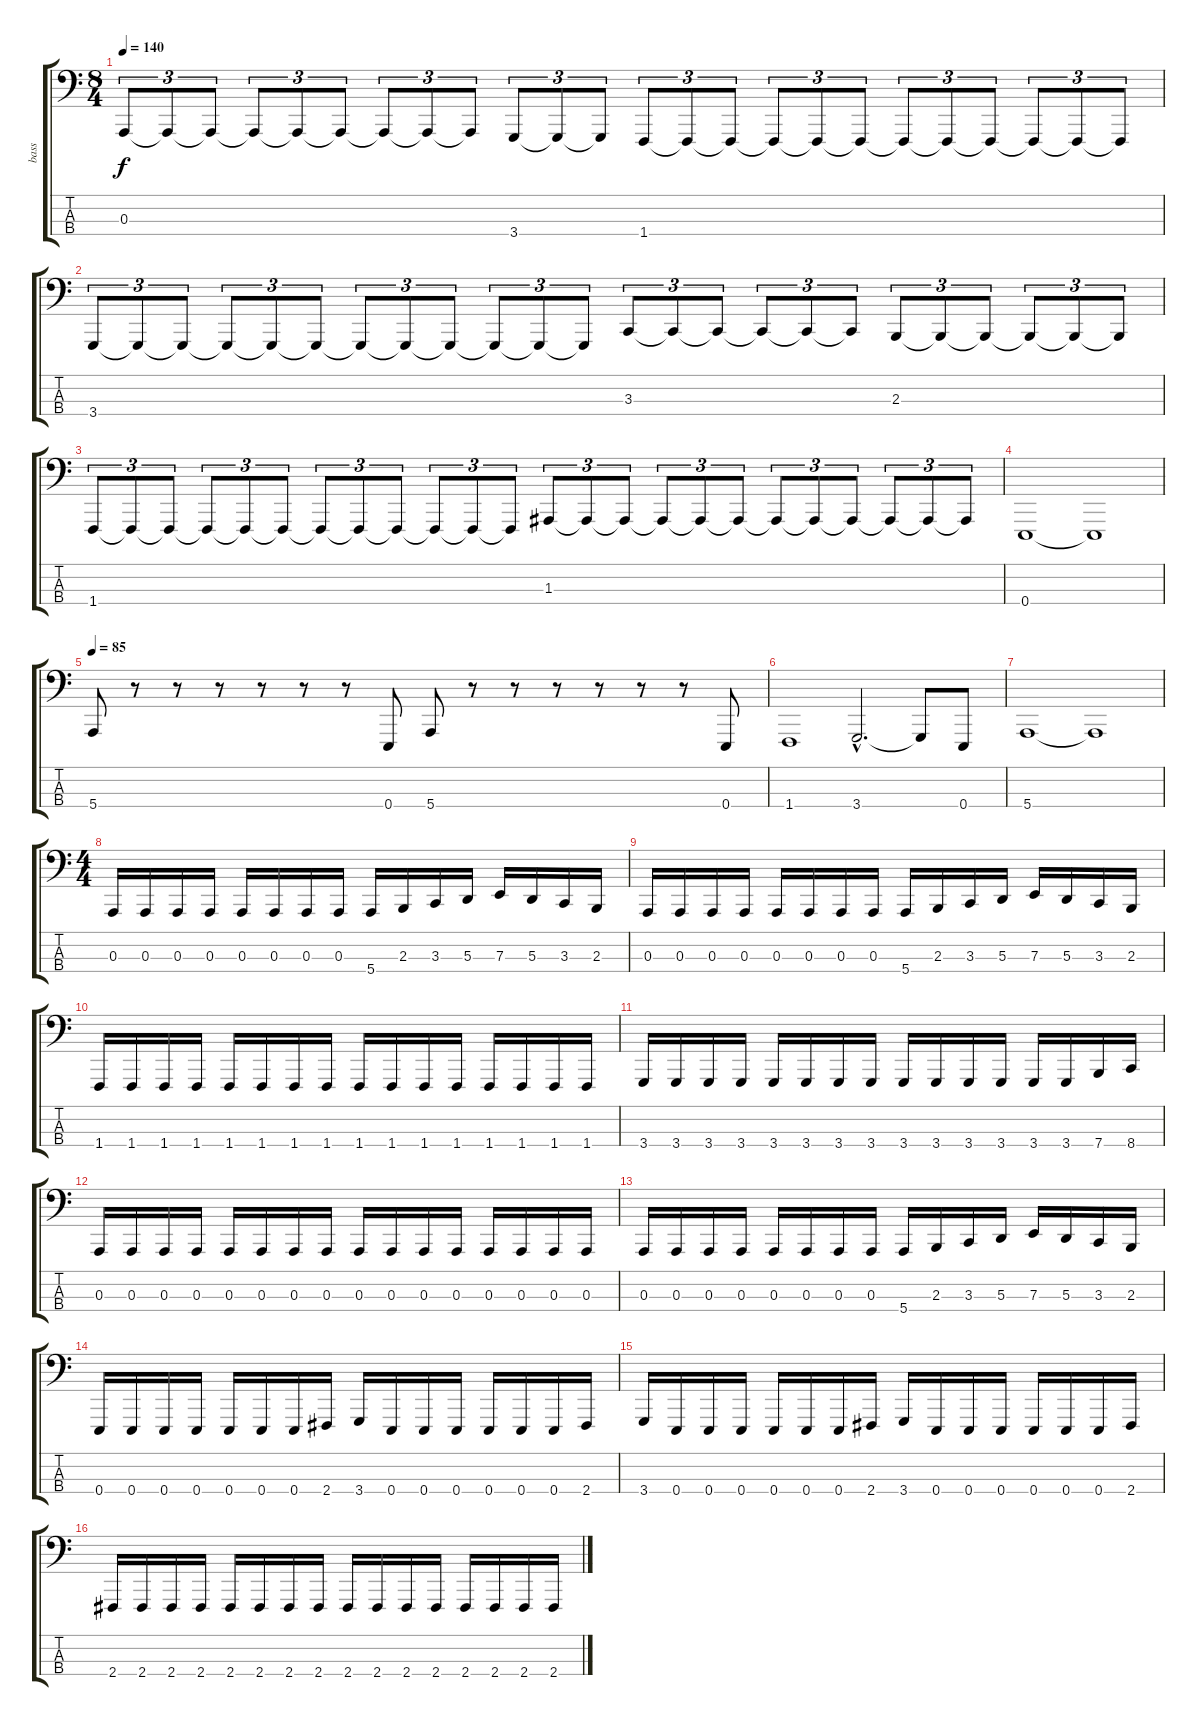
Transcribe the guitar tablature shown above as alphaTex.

\track ("bass" "bass") {instrument lead8bassandlead}
\staff {score tabs}
\tuning (G2 D2 A1 E1) {hide}
\ts (8 4)
\tempo 140
\clef f4
\ks c
0.3.8{tu (3 2) dy f} 0.3{t}.8{tu (3 2)} 0.3{t}.8{tu (3 2)} 0.3{t}.8{tu (3 2)} 0.3{t}.8{tu (3 2)} 0.3{t}.8{tu (3 2)} 0.3{t}.8{tu (3 2)} 0.3{t}.8{tu (3 2)} 0.3{t}.8{tu (3 2)} 3.4.8{tu (3 2)} 3.4{t}.8{tu (3 2)} 3.4{t}.8{tu (3 2)} 1.4.8{tu (3 2)} 1.4{t}.8{tu (3 2)} 1.4{t}.8{tu (3 2)} 1.4{t}.8{tu (3 2)} 1.4{t}.8{tu (3 2)} 1.4{t}.8{tu (3 2)} 1.4{t}.8{tu (3 2)} 1.4{t}.8{tu (3 2)} 1.4{t}.8{tu (3 2)} 1.4{t}.8{tu (3 2)} 1.4{t}.8{tu (3 2)} 1.4{t}.8{tu (3 2)} |
3.4.8{tu (3 2)} 3.4{t}.8{tu (3 2)} 3.4{t}.8{tu (3 2)} 3.4{t}.8{tu (3 2)} 3.4{t}.8{tu (3 2)} 3.4{t}.8{tu (3 2)} 3.4{t}.8{tu (3 2)} 3.4{t}.8{tu (3 2)} 3.4{t}.8{tu (3 2)} 3.4{t}.8{tu (3 2)} 3.4{t}.8{tu (3 2)} 3.4{t}.8{tu (3 2)} 3.3.8{tu (3 2)} 3.3{t}.8{tu (3 2)} 3.3{t}.8{tu (3 2)} 3.3{t}.8{tu (3 2)} 3.3{t}.8{tu (3 2)} 3.3{t}.8{tu (3 2)} 2.3.8{tu (3 2)} 2.3{t}.8{tu (3 2)} 2.3{t}.8{tu (3 2)} 2.3{t}.8{tu (3 2)} 2.3{t}.8{tu (3 2)} 2.3{t}.8{tu (3 2)} |
1.4.8{tu (3 2)} 1.4{t}.8{tu (3 2)} 1.4{t}.8{tu (3 2)} 1.4{t}.8{tu (3 2)} 1.4{t}.8{tu (3 2)} 1.4{t}.8{tu (3 2)} 1.4{t}.8{tu (3 2)} 1.4{t}.8{tu (3 2)} 1.4{t}.8{tu (3 2)} 1.4{t}.8{tu (3 2)} 1.4{t}.8{tu (3 2)} 1.4{t}.8{tu (3 2)} 1.3.8{tu (3 2)} 1.3{t}.8{tu (3 2)} 1.3{t}.8{tu (3 2)} 1.3{t}.8{tu (3 2)} 1.3{t}.8{tu (3 2)} 1.3{t}.8{tu (3 2)} 1.3{t}.8{tu (3 2)} 1.3{t}.8{tu (3 2)} 1.3{t}.8{tu (3 2)} 1.3{t}.8{tu (3 2)} 1.3{t}.8{tu (3 2)} 1.3{t}.8{tu (3 2)} |
0.4.1 0.4{t}.1 |
\tempo 85
5.4.8 r.8 r.8 r.8 r.8 r.8 r.8 0.4.8 5.4.8 r.8 r.8 r.8 r.8 r.8 r.8 0.4.8 |
1.4.1 3.4{hac}.2{d} 3.4{t}.8 0.4.8 |
5.4.1 5.4{t}.1 |
\ts (4 4)
0.3.16 0.3.16 0.3.16 0.3.16 0.3.16 0.3.16 0.3.16 0.3.16 5.4.16 2.3.16 3.3.16 5.3.16 7.3.16 5.3.16 3.3.16 2.3.16 |
0.3.16 0.3.16 0.3.16 0.3.16 0.3.16 0.3.16 0.3.16 0.3.16 5.4.16 2.3.16 3.3.16 5.3.16 7.3.16 5.3.16 3.3.16 2.3.16 |
1.4.16 1.4.16 1.4.16 1.4.16 1.4.16 1.4.16 1.4.16 1.4.16 1.4.16 1.4.16 1.4.16 1.4.16 1.4.16 1.4.16 1.4.16 1.4.16 |
3.4.16 3.4.16 3.4.16 3.4.16 3.4.16 3.4.16 3.4.16 3.4.16 3.4.16 3.4.16 3.4.16 3.4.16 3.4.16 3.4.16 7.4.16 8.4.16 |
0.3.16 0.3.16 0.3.16 0.3.16 0.3.16 0.3.16 0.3.16 0.3.16 0.3.16 0.3.16 0.3.16 0.3.16 0.3.16 0.3.16 0.3.16 0.3.16 |
0.3.16 0.3.16 0.3.16 0.3.16 0.3.16 0.3.16 0.3.16 0.3.16 5.4.16 2.3.16 3.3.16 5.3.16 7.3.16 5.3.16 3.3.16 2.3.16 |
0.4.16 0.4.16 0.4.16 0.4.16 0.4.16 0.4.16 0.4.16 2.4.16 3.4.16 0.4.16 0.4.16 0.4.16 0.4.16 0.4.16 0.4.16 2.4.16 |
3.4.16 0.4.16 0.4.16 0.4.16 0.4.16 0.4.16 0.4.16 2.4.16 3.4.16 0.4.16 0.4.16 0.4.16 0.4.16 0.4.16 0.4.16 2.4.16 |
2.4.16 2.4.16 2.4.16 2.4.16 2.4.16 2.4.16 2.4.16 2.4.16 2.4.16 2.4.16 2.4.16 2.4.16 2.4.16 2.4.16 2.4.16 2.4.16
